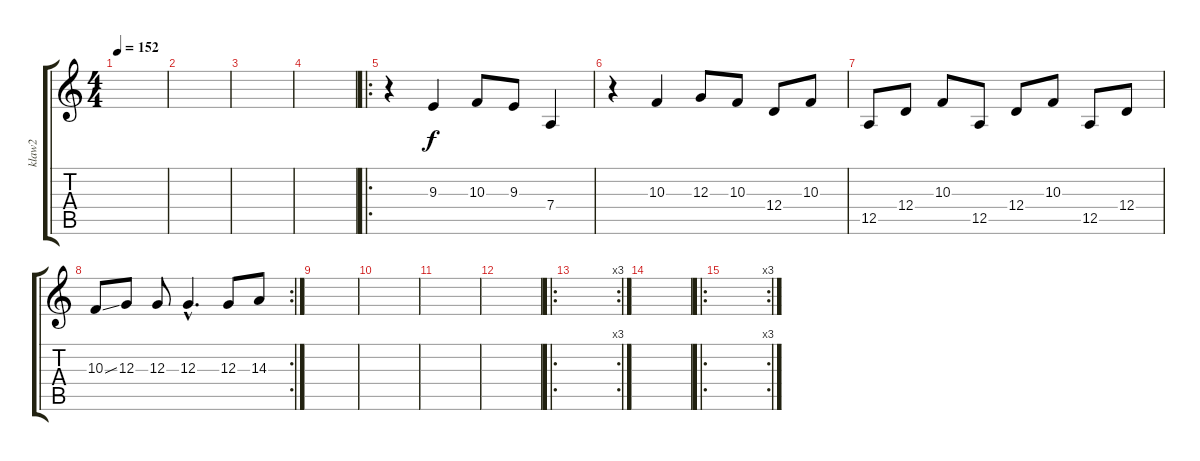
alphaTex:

\track ("klaw2" "klaw2") {instrument recorder}
\staff {score tabs}
\tuning (E4 B3 G3 D3 A2 E2) {hide}
\ts (4 4)
\tempo 152
\clef g2
\ks c
|
|
|
|
\ro
r.4 9.3.4 10.3.8 9.3.8 7.4.4 |
r.4 10.3.4 12.3.8 10.3.8 12.4.8 10.3.8 |
12.5.8 12.4.8 10.3.8 12.5.8 12.4.8 10.3.8 12.5.8 12.4.8 |
\rc 2
10.3{ss}.8 12.3.8 12.3.8 12.3{hac}.4{d} 12.3.8 14.3.8 |
|
|
|
|
\ro
\rc 3
|
|
\ro
\rc 3
